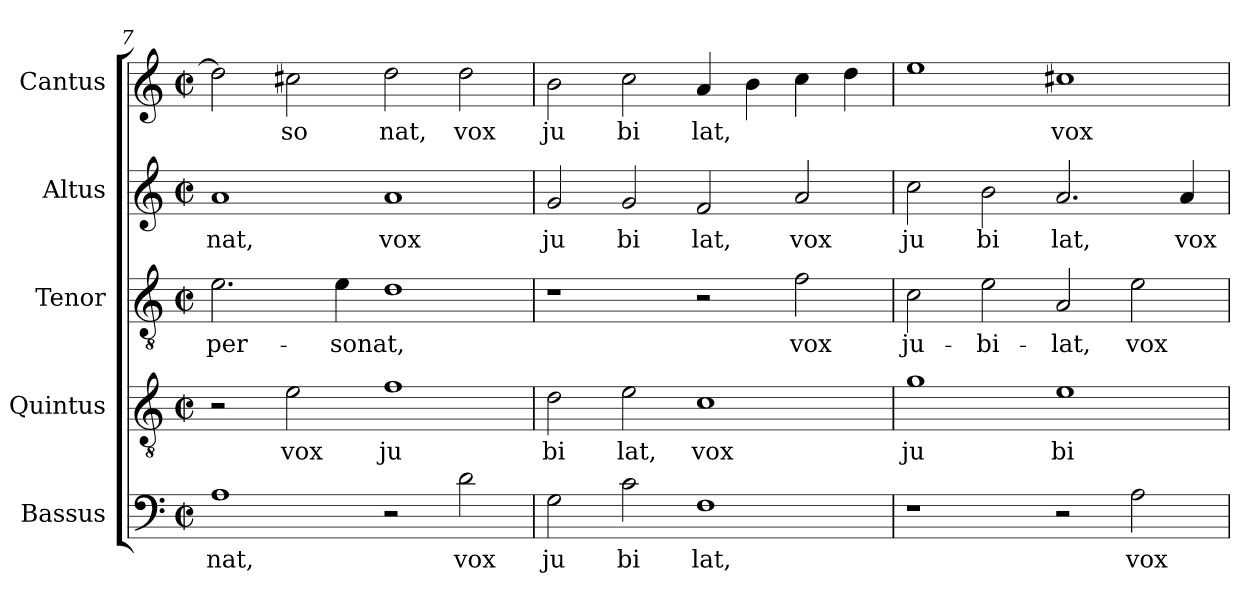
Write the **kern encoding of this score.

**kern	**text	**kern	**text	**kern	**text	**kern	**text	**kern	**text
*part5	*part5	*part4	*part4	*part3	*part3	*part2	*part2	*part1	*part1
*staff5	*staff5	*staff4	*staff4	*staff3	*staff3	*staff2	*staff2	*staff1	*staff1
*I"Bassus	*	*I"Quintus	*	*I"Tenor	*	*I"Altus	*	*I"Cantus	*
*clefF4	*	*clefGv2	*	*clefGv2	*	*clefG2	*	*clefG2	*
*M2/2	*	*M2/2	*	*M2/2	*	*M2/2	*	*M2/2	*
*met(c|)	*	*met(c|)	*	*met(c|)	*	*met(c|)	*	*met(c|)	*
=7	=7	=7	=7	=7	=7	=7	=7	=7	=7
!	!LO:LY:b:cj	!	!	!	!LO:LY:b:cj	!	!LO:LY:b:cj	!	!
1A	nat,	2r	.	2.e\	per-	1a	nat,	2dd\]	.
!	!	!	!LO:LY:b:cj	!	!	!	!	!	!LO:LY:b:cj
.	.	2e\	vox	.	.	.	.	2cc#\	-so
!	!	!	!	!	!LO:LY:b	!	!	!	!
.	.	.	.	4e\	-sonat,	.	.	.	.
!	!	!	!LO:LY:b:cj	!	!	!	!LO:LY:b:cj	!	!LO:LY:b:cj
2r	.	1f	ju	1d	.	1a	vox	2dd\	nat,
!	!LO:LY:b:cj	!	!	!	!	!	!	!	!LO:LY:b:cj
2d\	vox	.	.	.	.	.	.	2dd\	vox
=8	=8	=8	=8	=8	=8	=8	=8	=8	=8
!	!LO:LY:b:cj	!	!LO:LY:b:cj	!	!	!	!LO:LY:b:cj	!	!LO:LY:b:cj
2G\	ju	2d\	bi	1r	.	2g/	ju	2b\	ju
!	!LO:LY:b:cj	!	!LO:LY:b:cj	!	!	!	!LO:LY:b:cj	!	!LO:LY:b:cj
2c\	bi	2e\	lat,	.	.	2g/	bi	2cc\	bi
!	!LO:LY:b:cj	!	!LO:LY:b:cj	!	!	!	!LO:LY:b:cj	!	!LO:LY:b
1F	lat,	1c	vox	2r	.	2f/	lat,	4a/	lat,
.	.	.	.	.	.	.	.	4b\	.
!	!	!	!	!	!LO:LY:b:cj	!	!LO:LY:b:cj	!	!
.	.	.	.	2f\	vox	2a/	vox	4cc\	.
.	.	.	.	.	.	.	.	4dd\	.
=9	=9	=9	=9	=9	=9	=9	=9	=9	=9
!	!	!	!LO:LY:b:cj	!	!LO:LY:b:cj	!	!LO:LY:b:cj	!	!
1r	.	1g	ju	2c\	ju-	2cc\	ju	1ee	.
!	!	!	!	!	!LO:LY:b:cj	!	!LO:LY:b:cj	!	!
.	.	.	.	2e\	-bi-	2b\	bi	.	.
!	!	!	!LO:LY:b:cj	!	!LO:LY:b:cj	!	!LO:LY:b:cj	!	!LO:LY:b:cj
2r	.	1e	bi	2A/	-lat,	2.a/	lat,	1cc#X	vox
!	!LO:LY:b:cj	!	!	!	!LO:LY:b:cj	!	!	!	!
2A\	vox	.	.	2e\	vox	.	.	.	.
!	!	!	!	!	!	!	!LO:LY:b:cj	!	!
.	.	.	.	.	.	4a/	vox	.	.
=	=	=	=	=	=	=	=	=	=
*-	*-	*-	*-	*-	*-	*-	*-	*-	*-
